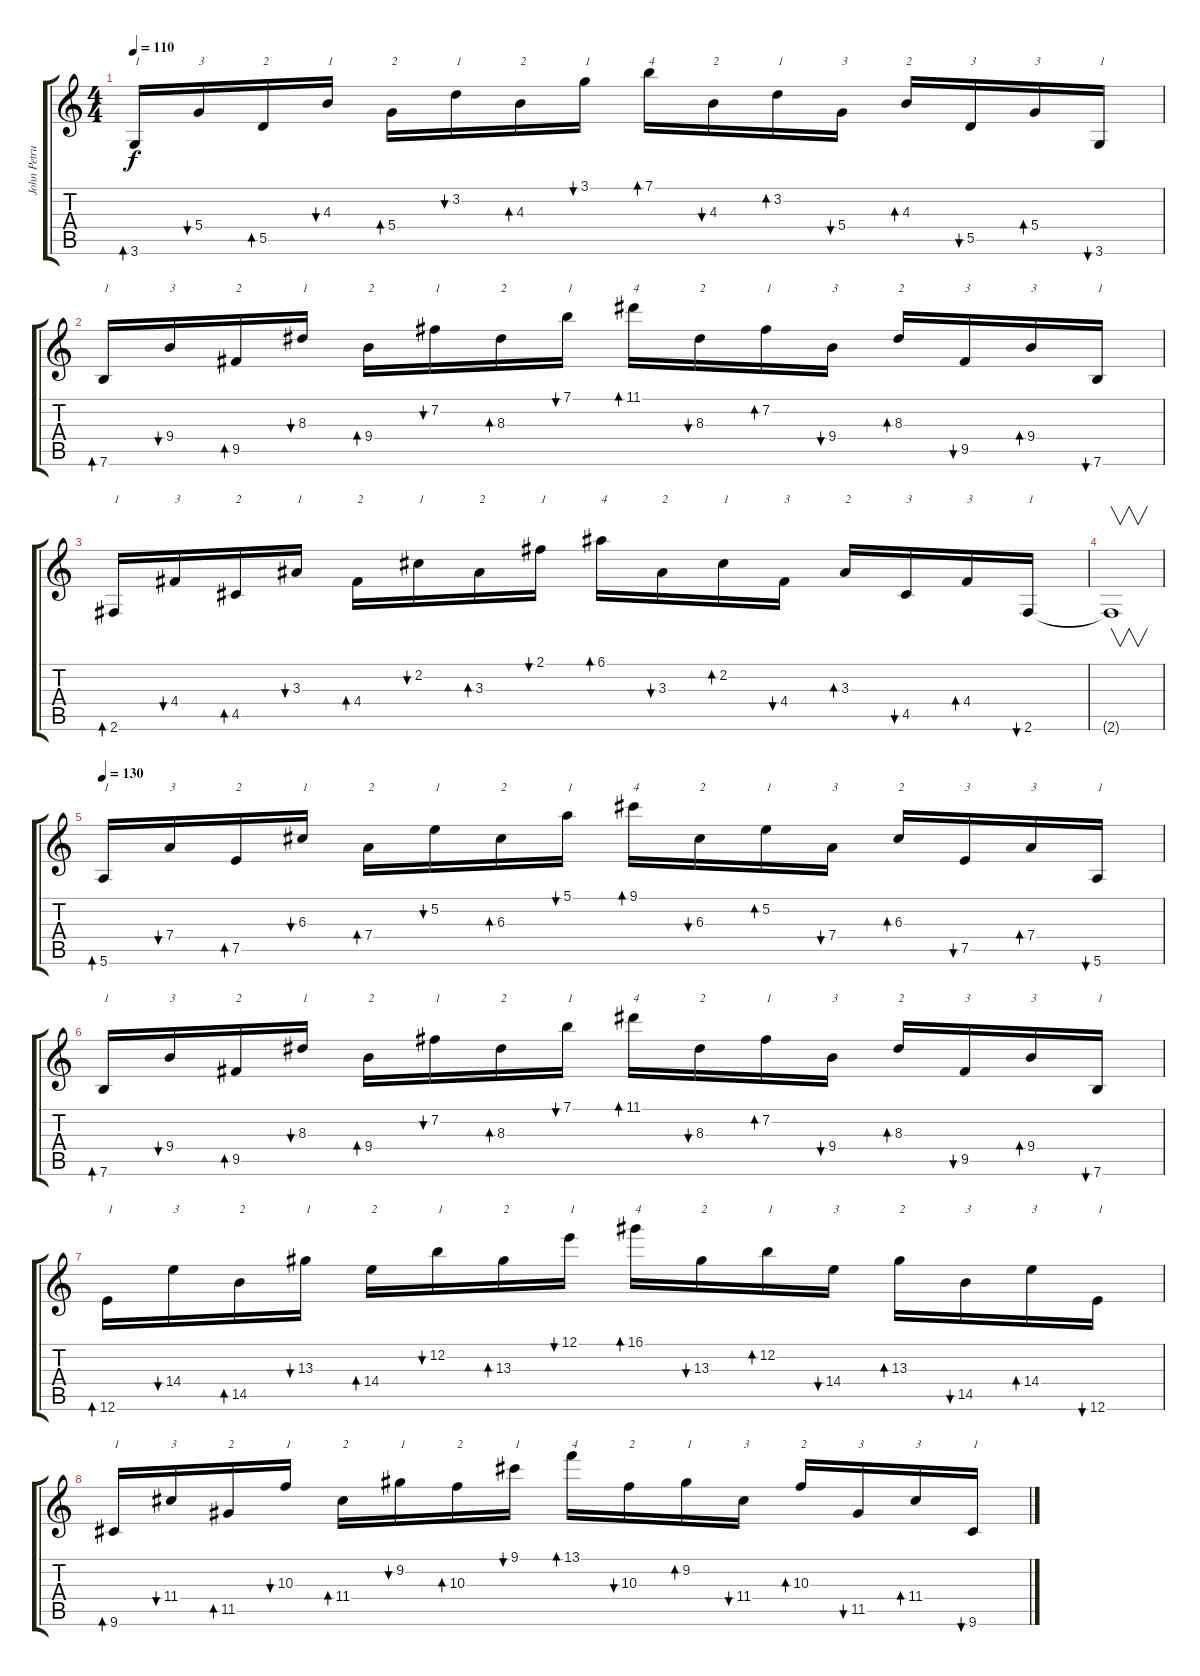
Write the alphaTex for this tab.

\track ("John Petrucci" "John Petru") {instrument overdrivenguitar}
\staff {score tabs}
\tuning (E4 B3 G3 D3 A2 E2) {hide}
\ts (4 4)
\tempo 110
\clef g2
\ks c
3.6.16{bd 60 txt "1" dy f} 5.4.16{bu 60 txt "3"} 5.5.16{bd 60 txt "2"} 4.3.16{bu 60 txt "1"} 5.4.16{bd 60 txt "2"} 3.2.16{bu 60 txt "1"} 4.3.16{bd 60 txt "2"} 3.1.16{bu 60 txt "1"} 7.1.16{bd 60 txt "4"} 4.3.16{bu 60 txt "2"} 3.2.16{bd 60 txt "1"} 5.4.16{bu 60 txt "3"} 4.3.16{bd 60 txt "2"} 5.5.16{bu 60 txt "3"} 5.4.16{bd 60 txt "3"} 3.6.16{bu 60 txt "1"} |
7.6.16{bd 60 txt "1"} 9.4.16{bu 60 txt "3"} 9.5.16{bd 60 txt "2"} 8.3.16{bu 60 txt "1"} 9.4.16{bd 60 txt "2"} 7.2.16{bu 60 txt "1"} 8.3.16{bd 60 txt "2"} 7.1.16{bu 60 txt "1"} 11.1.16{bd 60 txt "4"} 8.3.16{bu 60 txt "2"} 7.2.16{bd 60 txt "1"} 9.4.16{bu 60 txt "3"} 8.3.16{bd 60 txt "2"} 9.5.16{bu 60 txt "3"} 9.4.16{bd 60 txt "3"} 7.6.16{bu 60 txt "1"} |
2.6.16{bd 60 txt "1"} 4.4.16{bu 60 txt "3"} 4.5.16{bd 60 txt "2"} 3.3.16{bu 60 txt "1"} 4.4.16{bd 60 txt "2"} 2.2.16{bu 60 txt "1"} 3.3.16{bd 60 txt "2"} 2.1.16{bu 60 txt "1"} 6.1.16{bd 60 txt "4"} 3.3.16{bu 60 txt "2"} 2.2.16{bd 60 txt "1"} 4.4.16{bu 60 txt "3"} 3.3.16{bd 60 txt "2"} 4.5.16{bu 60 txt "3"} 4.4.16{bd 60 txt "3"} 2.6.16{bu 60 txt "1"} |
2.6{t}.1{v} |
\tempo 130
5.6.16{bd 60 txt "1"} 7.4.16{bu 60 txt "3"} 7.5.16{bd 60 txt "2"} 6.3.16{bu 60 txt "1"} 7.4.16{bd 60 txt "2"} 5.2.16{bu 60 txt "1"} 6.3.16{bd 60 txt "2"} 5.1.16{bu 60 txt "1"} 9.1.16{bd 60 txt "4"} 6.3.16{bu 60 txt "2"} 5.2.16{bd 60 txt "1"} 7.4.16{bu 60 txt "3"} 6.3.16{bd 60 txt "2"} 7.5.16{bu 60 txt "3"} 7.4.16{bd 60 txt "3"} 5.6.16{bu 60 txt "1"} |
7.6.16{bd 60 txt "1"} 9.4.16{bu 60 txt "3"} 9.5.16{bd 60 txt "2"} 8.3.16{bu 60 txt "1"} 9.4.16{bd 60 txt "2"} 7.2.16{bu 60 txt "1"} 8.3.16{bd 60 txt "2"} 7.1.16{bu 60 txt "1"} 11.1.16{bd 60 txt "4"} 8.3.16{bu 60 txt "2"} 7.2.16{bd 60 txt "1"} 9.4.16{bu 60 txt "3"} 8.3.16{bd 60 txt "2"} 9.5.16{bu 60 txt "3"} 9.4.16{bd 60 txt "3"} 7.6.16{bu 60 txt "1"} |
12.6.16{bd 60 txt "1"} 14.4.16{bu 60 txt "3"} 14.5.16{bd 60 txt "2"} 13.3.16{bu 60 txt "1"} 14.4.16{bd 60 txt "2"} 12.2.16{bu 60 txt "1"} 13.3.16{bd 60 txt "2"} 12.1.16{bu 60 txt "1"} 16.1.16{bd 60 txt "4"} 13.3.16{bu 60 txt "2"} 12.2.16{bd 60 txt "1"} 14.4.16{bu 60 txt "3"} 13.3.16{bd 60 txt "2"} 14.5.16{bu 60 txt "3"} 14.4.16{bd 60 txt "3"} 12.6.16{bu 60 txt "1"} |
9.6.16{bd 60 txt "1"} 11.4.16{bu 60 txt "3"} 11.5.16{bd 60 txt "2"} 10.3.16{bu 60 txt "1"} 11.4.16{bd 60 txt "2"} 9.2.16{bu 60 txt "1"} 10.3.16{bd 60 txt "2"} 9.1.16{bu 60 txt "1"} 13.1.16{bd 60 txt "4"} 10.3.16{bu 60 txt "2"} 9.2.16{bd 60 txt "1"} 11.4.16{bu 60 txt "3"} 10.3.16{bd 60 txt "2"} 11.5.16{bu 60 txt "3"} 11.4.16{bd 60 txt "3"} 9.6.16{bu 60 txt "1"}
